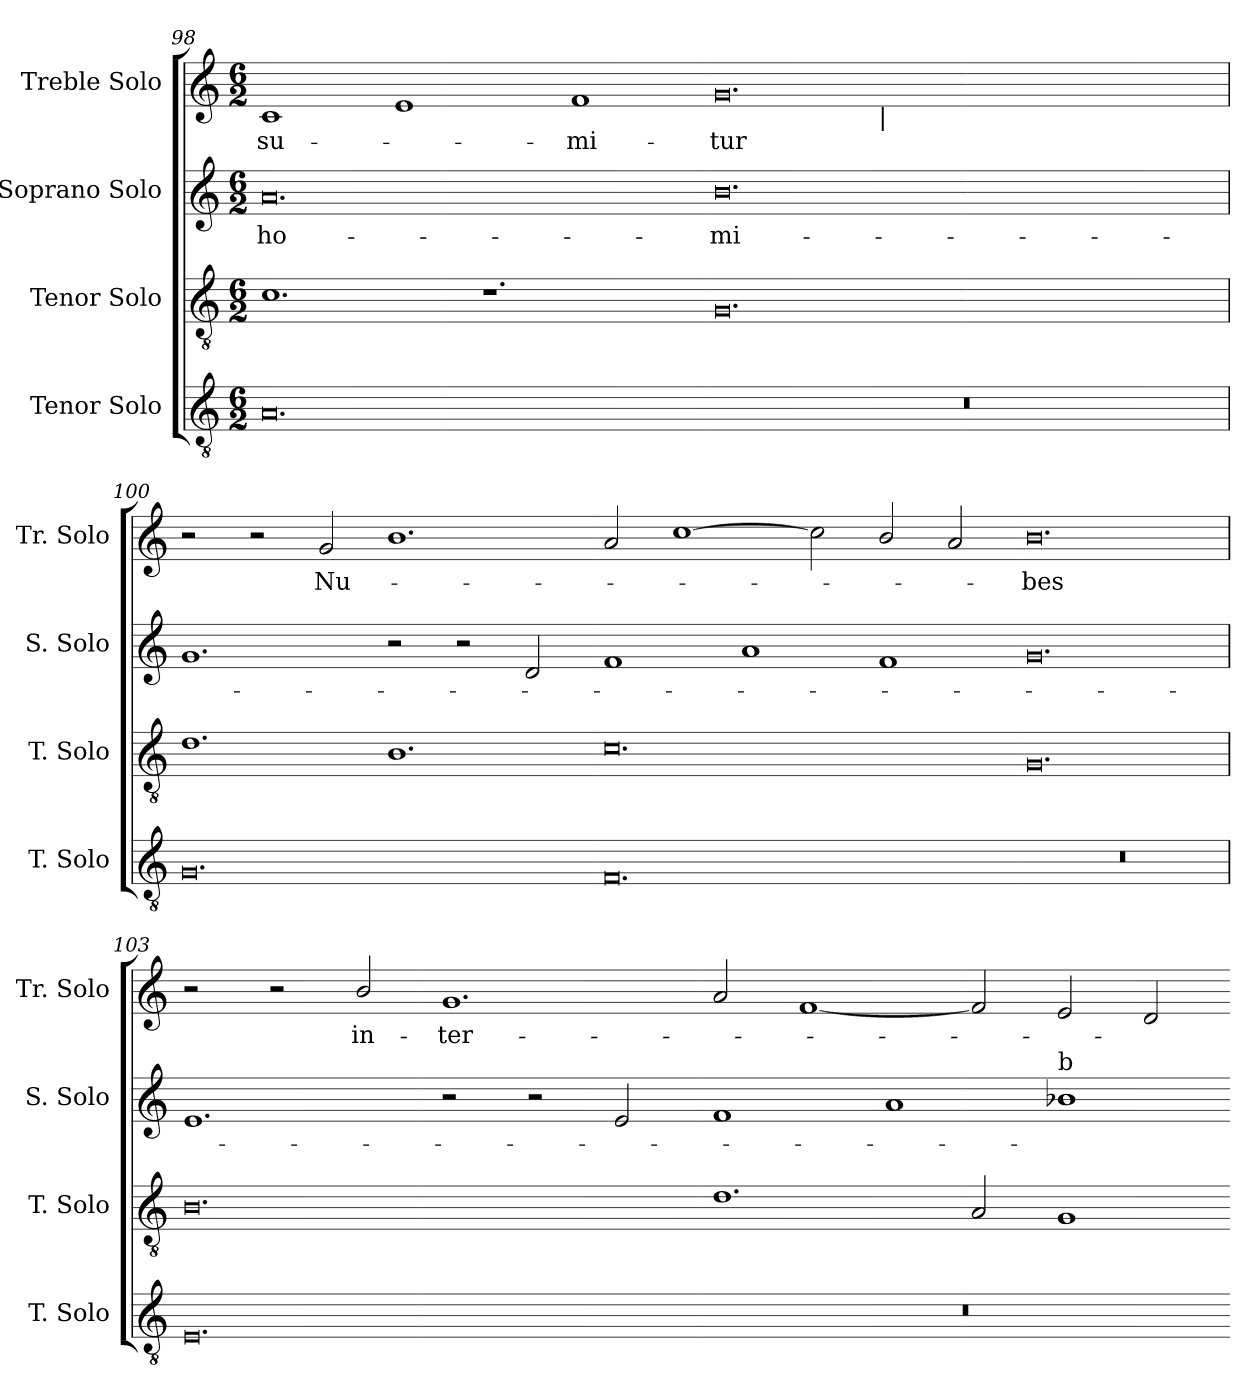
**kern	**kern	**kern	**text	**kern	**text
*part4	*part3	*part2	*part2	*part1	*part1
*staff4	*staff3	*staff2	*staff2	*staff1	*staff1
*I"Tenor Solo	*I"Tenor Solo	*I"Soprano Solo	*	*I"Treble Solo	*
*I'T. Solo	*I'T. Solo	*I'S. Solo	*	*I'Tr. Solo	*
*clefGv2	*clefGv2	*clefG2	*	*clefG2	*
*ITrd7c12	*ITrd7c12	*	*	*	*
*k[]	*k[]	*k[]	*	*k[]	*
*M6/2	*M6/2	*M6/2	*	*M6/2	*
=98	=98	=98	=98	=98	=98
!	!	!	!LO:LY:b:color=#000000	!	!
!	!	!	!	!	!LO:LY:b:color=#000000
0.AAi	1.Ci	0.ai	ho-	1ci	su-
.	.	.	.	1ei	.
.	1.r	.	.	.	.
!	!	!	!	!	!LO:LY:b:color=#000000
.	.	.	.	1fi	-mi-
=99-	=99-	=99-	=99-	=99-	=99-
!LO:N:vis=1	!	!	!	!	!
!	!	!	!LO:LY:b:color=#000000	!	!
!	!	!	!	!	!LO:LY:b:color=#000000
*	*	*	*	*^	*
0.r	0.GGi	0.bi	-mi-	0.gi	2ryy	-tur
.	.	.	.	.	8ryy	.
.	.	.	.	.	16ryy	.
.	.	.	.	.	64ryy	.
.	.	.	.	.	1024ryy	.
!	!	!	!	!	!LO:TX:b:i:t=|	!
.	.	.	.	.	1ryy	.
.	.	.	.	.	1ryy	.
.	.	.	.	.	4ryy	.
.	.	.	.	.	32ryy	.
.	.	.	.	.	128...ryy	.
*	*	*	*	*v	*v	*
=100	=100	=100	=100	=100	=100
0.GGi	1.Di	1.gi	.	2r	.
.	.	.	.	2r	.
!	!	!	!	!	!LO:LY:b:color=#000000
.	.	.	.	2gi/	Nu-
.	1.BBi	2r	.	1.bi	.
.	.	2r	.	.	.
.	.	2di/	.	.	.
=101-	=101-	=101-	=101-	=101-	=101-
0.FFi	0.Ci	1fi	.	2ai/	.
.	.	.	.	[>1cci	.
.	.	1ai	.	.	.
.	.	.	.	2cci\]	.
.	.	1fi	.	2bi/	.
.	.	.	.	2ai/	.
=102-	=102-	=102-	=102-	=102-	=102-
!LO:N:vis=1	!	!	!	!	!
!	!	!	!	!	!LO:LY:b:color=#000000
0.r	0.GGi	0.gi	.	0.bi	-bes
!!LO:LB:g=z
=103	=103	=103	=103	=103	=103
0.EEi	0.BBi	1.ei	.	2r	.
.	.	.	.	2r	.
!	!	!	!	!	!LO:LY:b:color=#000000
.	.	.	.	2bi/	in-
!	!	!	!	!	!LO:LY:b:color=#000000
.	.	2r	.	1.gi	-ter-
.	.	2r	.	.	.
.	.	2ei/	.	.	.
=104-	=104-	=104-	=104-	=104-	=104-
!LO:N:vis=1	!	!	!	!	!
0.r	1.Di	1fi	.	2ai/	.
.	.	.	.	[<1fi	.
.	.	1ai	.	.	.
.	2AAi/	.	.	2fi/]	.
!	!	!LO:TX:a:t=b	!	!	!
.	1GGi	1b-i	.	2ei/	.
.	.	.	.	2di/	.
=-	=-	=-	=-	=-	=-
*-	*-	*-	*-	*-	*-
